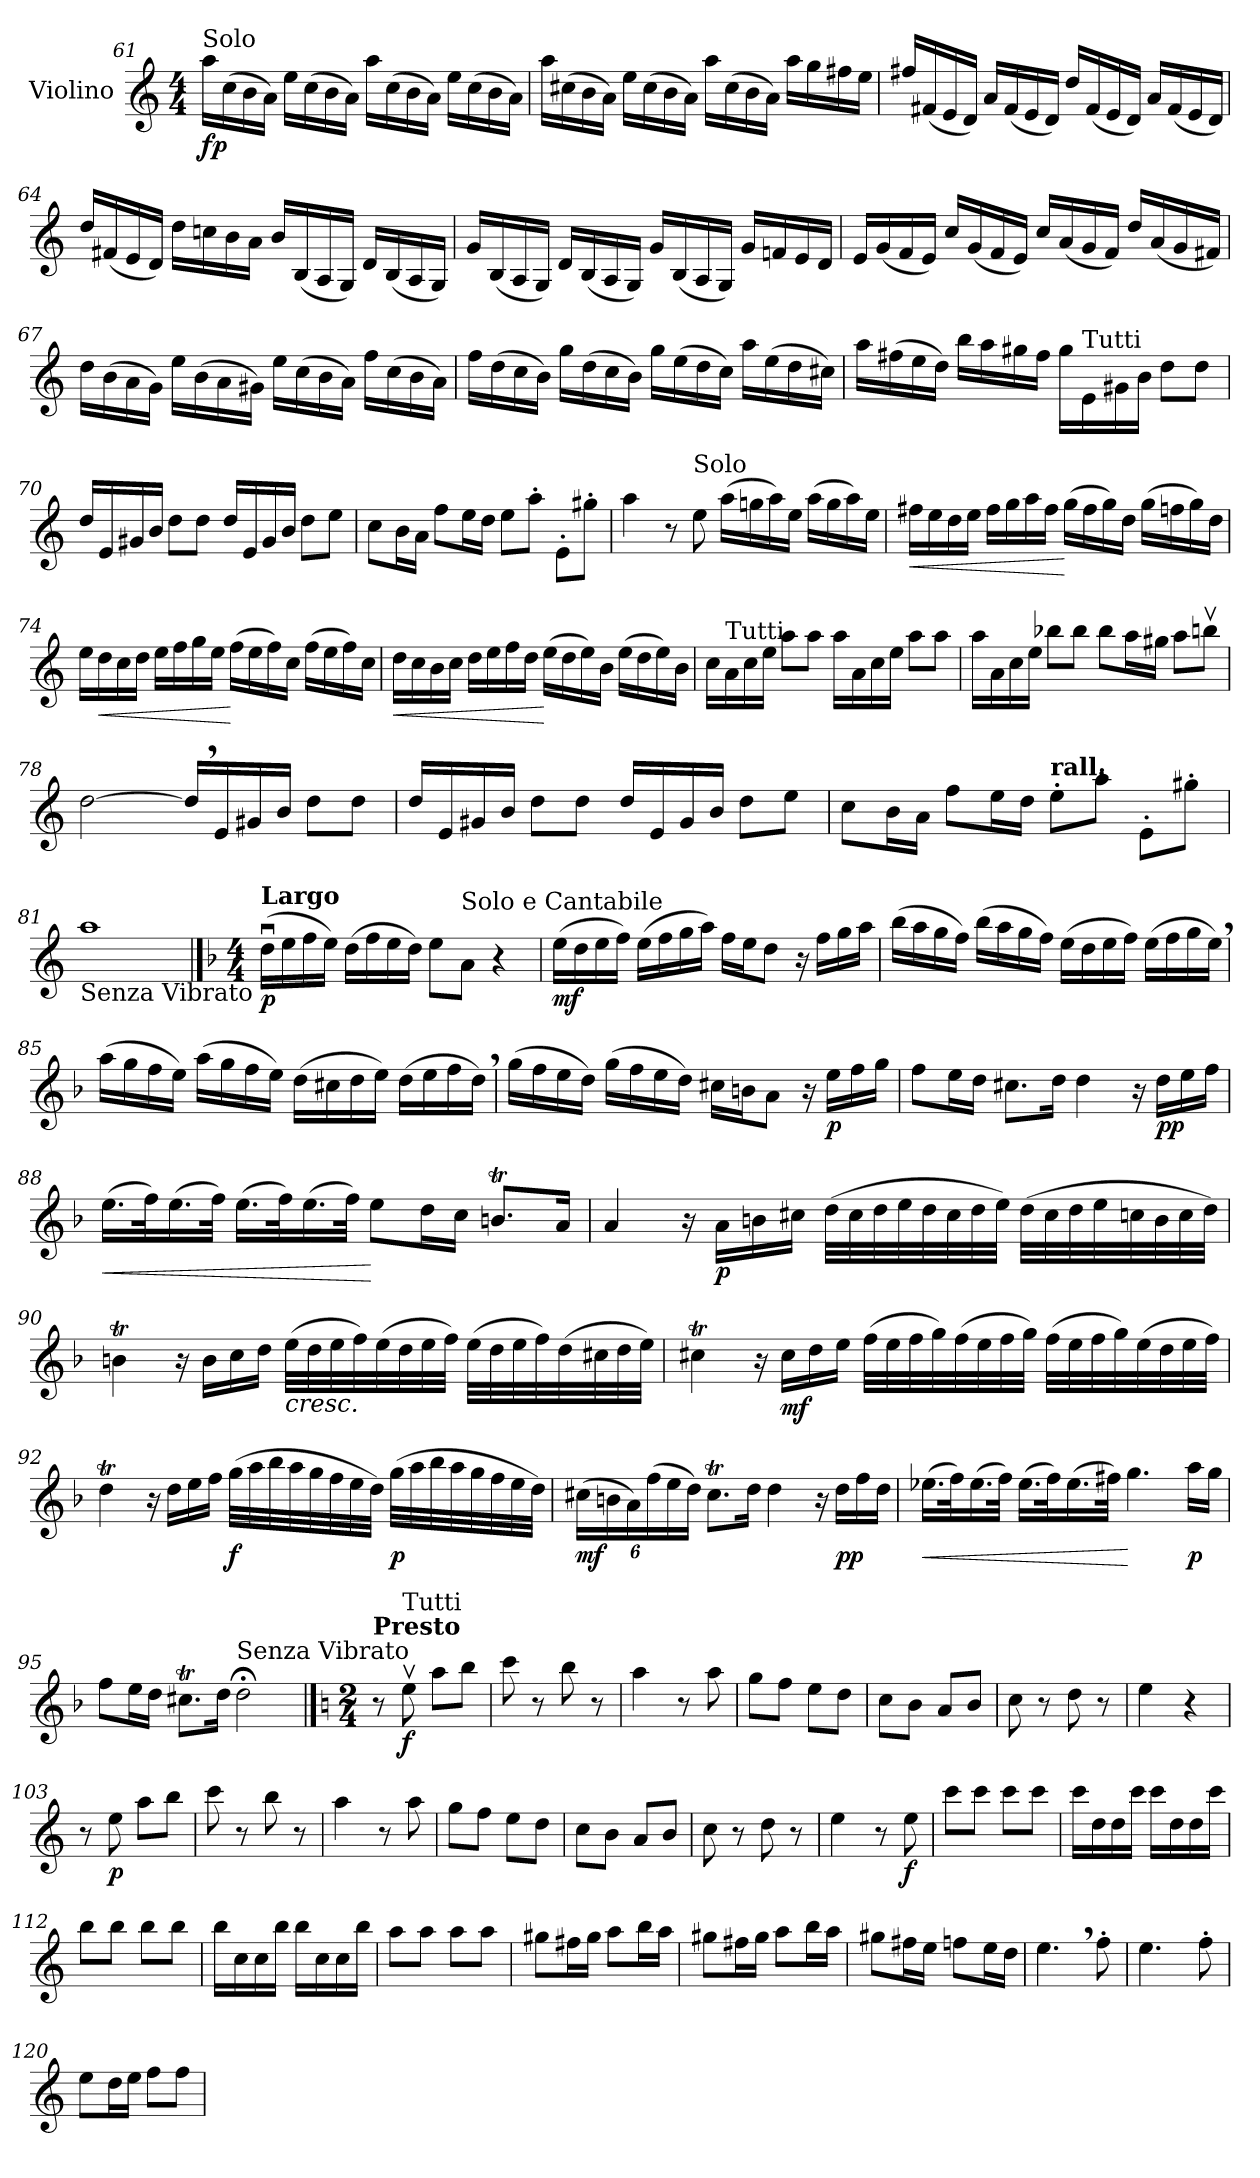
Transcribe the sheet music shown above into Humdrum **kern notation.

**kern	**dynam
*part1	*part1
*staff1	*staff1
*I"Violino	*
*I'Vln.	*
*clefG2	*
*k[]	*
*M4/4	*
=61	=61
!LO:TX:a:t=Solo	!
!	!LO:DY:b
16aa\LL	fp
(>16cc\	.
16b\	.
16a\JJ)	.
16ee\LL	.
(>16cc\	.
16b\	.
16a\JJ)	.
16aa\LL	.
(>16cc\	.
16b\	.
16a\JJ)	.
16ee\LL	.
(>16cc\	.
16b\	.
16a\JJ)	.
!!LO:LB:g=z
=62	=62
16aa\LL	.
(>16cc#X\	.
16b\	.
16a\JJ)	.
16ee\LL	.
(>16cc#\	.
16b\	.
16a\JJ)	.
16aa\LL	.
(>16cc#\	.
16b\	.
16a\JJ)	.
16aa\LL	.
16gg\	.
16ff#X\	.
16ee\JJ	.
=63	=63
16ff#X/LL	.
(<16f#X/	.
16e/	.
16d/JJ)	.
16a/LL	.
(<16f#/	.
16e/	.
16d/JJ)	.
16dd/LL	.
(<16f#/	.
16e/	.
16d/JJ)	.
16a/LL	.
(<16f#/	.
16e/	.
16d/JJ)	.
!!LO:LB:g=z
=64	=64
16dd/LL	.
(<16f#X/	.
16e/	.
16d/JJ)	.
16dd\LL	.
16ccn\	.
16b\	.
16a\JJ	.
16b/LL	.
(<16B/	.
16A/	.
16G/JJ)	.
16d/LL	.
(<16B/	.
16A/	.
16G/JJ)	.
=65	=65
16g/LL	.
(<16B/	.
16A/	.
16G/JJ)	.
16d/LL	.
(<16B/	.
16A/	.
16G/JJ)	.
16g/LL	.
(<16B/	.
16A/	.
16G/JJ)	.
16g/LL	.
16fn/	.
16e/	.
16d/JJ	.
!!LO:LB:g=z
=66	=66
16e/LL	.
(<16g/	.
16f/	.
16e/JJ)	.
16cc/LL	.
(<16g/	.
16f/	.
16e/JJ)	.
16cc/LL	.
(<16a/	.
16g/	.
16f/JJ)	.
16dd/LL	.
(<16a/	.
16g/	.
16f#X/JJ)	.
=67	=67
16dd\LL	.
(>16b\	.
16a\	.
16g\JJ)	.
16ee\LL	.
(>16b\	.
16a\	.
16g#X\JJ)	.
16ee\LL	.
(>16cc\	.
16b\	.
16a\JJ)	.
16ff\LL	.
(>16cc\	.
16b\	.
16a\JJ)	.
!!LO:LB:g=z
=68	=68
16ff\LL	.
(>16dd\	.
16cc\	.
16b\JJ)	.
16gg\LL	.
(>16dd\	.
16cc\	.
16b\JJ)	.
16gg\LL	.
(>16ee\	.
16dd\	.
16cc\JJ)	.
16aa\LL	.
(>16ee\	.
16dd\	.
16cc#X\JJ)	.
=69	=69
16aa\LL	.
(>16ff#X\	.
16ee\	.
16dd\JJ)	.
16bb\LL	.
16aa\	.
16gg#X\	.
16ff#\JJ	.
16gg#\LL	.
!LO:TX:a:t=Tutti	!
16e\	.
16g#X\	.
16b\JJ	.
8dd\L	.
8dd\J	.
!!LO:LB:g=z
=70	=70
16dd/LL	.
16e/	.
16g#X/	.
16b/JJ	.
8dd\L	.
8dd\J	.
16dd/LL	.
16e/	.
16g#/	.
16b/JJ	.
8dd\L	.
8ee\J	.
=71	=71
8cc\L	.
16b\L	.
16a\JJ	.
8ff\L	.
16ee\L	.
16dd\JJ	.
8ee\L	.
8aa'\J	.
8e'\L	.
8gg#X'\J	.
=72	=72
4aa\	.
8r	.
!LO:TX:a:t=Solo	!
8ee\	.
(>16aa\LL	.
16ggn\	.
16aa\)	.
16ee\JJ	.
(>16aa\LL	.
16gg\	.
16aa\)	.
16ee\JJ	.
!!LO:LB:g=z
=73	=73
!	!LO:HP:b
16ff#X\LL	<
16ee\	.
16dd\	.
16ee\JJ	.
16ff#\LL	.
16gg\	.
16aa\	.
16ff#\JJ	.
(>16gg\LL	[
16ff#\	.
16gg\)	.
16dd\JJ	.
(>16gg\LL	.
16ffn\	.
16gg\)	.
16dd\JJ	.
=74	=74
16ee\LL	.
!	!LO:HP:b
16dd\	<
16cc\	.
16dd\JJ	.
16ee\LL	.
16ff\	.
16gg\	.
16ee\JJ	.
(>16ff\LL	[
16ee\	.
16ff\)	.
16cc\JJ	.
(>16ff\LL	.
16ee\	.
16ff\)	.
16cc\JJ	.
!!LO:LB:g=z
=75	=75
!	!LO:HP:b
16dd\LL	<
16cc\	.
16b\	.
16cc\JJ	.
16dd\LL	.
16ee\	.
16ff\	.
16dd\JJ	.
(>16ee\LL	[
16dd\	.
16ee\)	.
16b\JJ	.
(>16ee\LL	.
16dd\	.
16ee\)	.
16b\JJ	.
=76	=76
16cc\LL	.
!LO:TX:a:t=Tutti	!
16a\	.
16cc\	.
16ee\JJ	.
8aa\L	.
8aa\J	.
16aa\LL	.
16a\	.
16cc\	.
16ee\JJ	.
8aa\L	.
8aa\J	.
!!LO:LB:g=z
=77	=77
16aa\LL	.
16a\	.
16cc\	.
16ee\JJ	.
8bb-X\L	.
8bb-\J	.
8bb-\L	.
16aa\L	.
16gg#X\JJ	.
8aa\L	.
8bbnv\J	.
=78	=78
[2dd\	.
16dd,/LL]	.
16e/	.
16g#X/	.
16b/JJ	.
8dd\L	.
8dd\J	.
=79	=79
16dd/LL	.
16e/	.
16g#X/	.
16b/JJ	.
8dd\L	.
8dd\J	.
16dd/LL	.
16e/	.
16g#/	.
16b/JJ	.
8dd\L	.
8ee\J	.
!!LO:PB:g=z
=80	=80
8cc\L	.
16b\L	.
16a\JJ	.
8ff\L	.
16ee\L	.
16dd\JJ	.
!LO:TX:B:t=rall.	!
8ee'\L	.
8aa'\J	.
8e'\L	.
8gg#X'\J	.
=81	=81
!LO:TX:b:t=Senza Vibrato	!
1aa	.
!!LO:PB:g=z
==82	==82
*k[b-]	*
*M4/4	*
*MM30	*
!LO:TX:a:B:t=Largo	!
!	!LO:DY:b
(>16ddu\LL	p
16ee\	.
16ff\	.
16ee\JJ)	.
(>16dd\LL	.
16ff\	.
16ee\	.
16dd\JJ)	.
8ee\L	.
!LO:TX:a:t=Solo e Cantabile	!
8a\J	.
4r	.
=83	=83
!	!LO:DY:b
(>16ee\LL	mf
16dd\	.
16ee\	.
16ff\JJ)	.
(>16ee\LL	.
16ff\	.
16gg\	.
16aa\JJ)	.
16ff\LL	.
16ee\J	.
8dd\J	.
16r	.
16ff\LL	.
16gg\	.
16aa\JJ	.
=84	=84
(>16bb-\LL	.
16aa\	.
16gg\	.
16ff\JJ)	.
(>16bb-\LL	.
16aa\	.
16gg\	.
16ff\JJ)	.
(>16ee\LL	.
16dd\	.
16ee\	.
16ff\JJ)	.
(>16ee\LL	.
16ff\	.
16gg\	.
16ee,\JJ)	.
!!LO:LB:g=z
=85	=85
(>16aa\LL	.
16gg\	.
16ff\	.
16ee\JJ)	.
(>16aa\LL	.
16gg\	.
16ff\	.
16ee\JJ)	.
(>16dd\LL	.
16cc#X\	.
16dd\	.
16ee\JJ)	.
(>16dd\LL	.
16ee\	.
16ff\	.
16dd,\JJ)	.
=86	=86
(>16gg\LL	.
16ff\	.
16ee\	.
16dd\JJ)	.
(>16gg\LL	.
16ff\	.
16ee\	.
16dd\JJ)	.
16cc#X\LL	.
16bn\J	.
8a\J	.
16r	.
!	!LO:DY:b
16ee\LL	p
16ff\	.
16gg\JJ	.
=87	=87
8ff\L	.
16ee\L	.
16dd\JJ	.
8.cc#X\L	.
16dd\Jk	.
4dd\	.
16r	.
!	!LO:DY:b
16dd\LL	pp
16ee\	.
16ff\JJ	.
!!LO:LB:g=z
=88	=88
!	!LO:HP:b
(>16.ee\LL	<
32ff\K)	.
(>16.ee\	.
32ff\JJk)	.
(>16.ee\LL	.
32ff\K)	.
(>16.ee\	.
32ff\JJk)	.
8ee\L	[
16dd\L	.
16cc\JJ	.
8.bnt/L	.
16a/Jk	.
=89	=89
4a/	.
16r	.
!	!LO:DY:b
16a\LL	p
16bn\	.
16cc#X\JJ	.
(>32dd\LLL	.
32cc#\	.
32dd\	.
32ee\	.
32dd\	.
32cc#\	.
32dd\	.
32ee\JJJ)	.
(>32dd\LLL	.
32cc#\	.
32dd\	.
32ee\	.
32ccn\	.
32b\	.
32cc\	.
32dd\JJJ)	.
!!LO:LB:g=z
=90	=90
4bnt\	.
16r	.
16b\LL	.
16cc\	.
16dd\JJ	.
!LO:TX:b:i:t=cresc.	!
(>32ee\LLL	.
32dd\	.
32ee\	.
32ff\)	.
(>32ee\	.
32dd\	.
32ee\	.
32ff\JJJ)	.
(>32ee\LLL	.
32dd\	.
32ee\	.
32ff\)	.
(>32dd\	.
32cc#X\	.
32dd\	.
32ee\JJJ)	.
=91	=91
4cc#Xt\	.
16r	.
!	!LO:DY:b
16cc#\LL	mf
16dd\	.
16ee\JJ	.
(>32ff\LLL	.
32ee\	.
32ff\	.
32gg\)	.
(>32ff\	.
32ee\	.
32ff\	.
32gg\JJJ)	.
(>32ff\LLL	.
32ee\	.
32ff\	.
32gg\)	.
(>32ee\	.
32dd\	.
32ee\	.
32ff\JJJ)	.
!!LO:LB:g=z
=92	=92
4ddT\	.
16r	.
16dd\LL	.
16ee\	.
16ff\JJ	.
!	!LO:DY:b
(>32gg\LLL	f
32aa\	.
32bb-\	.
32aa\	.
32gg\	.
32ff\	.
32ee\	.
32dd\JJJ)	.
!	!LO:DY:b
(>32gg\LLL	p
32aa\	.
32bb-\	.
32aa\	.
32gg\	.
32ff\	.
32ee\	.
32dd\JJJ)	.
=93	=93
*Xbrackettup	*
!	!LO:DY:b
(>24cc#X\LL	mf
24bn\	.
24a\)	.
(>24ff\	.
24ee\	.
24dd\JJ)	.
8.cc#t\L	.
16dd\Jk	.
4dd\	.
16r	.
!	!LO:DY:b
16dd\LL	pp
16ff\	.
16dd\JJ	.
!!LO:LB:g=z
=94	=94
!	!LO:HP:b
(>16.ee-X\LL	<
32ff\K)	.
(>16.ee-\	.
32ff\JJk)	.
(>16.ee-\LL	.
32ff\K)	.
(>16.ee-\	.
32ff#X\JJk)	.
4.gg\	[
!	!LO:DY:b
16aa\LL	p
16gg\JJ	.
=95	=95
8ff\L	.
16ee\L	.
16dd\JJ	.
8.cc#Xt\L	.
16dd\Jk	.
!LO:TX:a:t=Senza Vibrato	!
2dd;<\	.
!!LO:LB:g=z
==96	==96
*k[]	*
*M2/4	*
*MM100	*
!LO:TX:a:B:t=Presto	!
8r	.
!LO:TX:a:t=Tutti	!
!	!LO:DY:b
8eev\	f
8aa\L	.
8bb\J	.
=97	=97
8ccc\	.
8r	.
8bb\	.
8r	.
=98	=98
4aa\	.
8r	.
8aa\	.
=99	=99
8gg\L	.
8ff\J	.
8ee\L	.
8dd\J	.
=100	=100
8cc\L	.
8b\J	.
8a/L	.
8b/J	.
=101	=101
8cc\	.
8r	.
8dd\	.
8r	.
=102	=102
4ee\	.
4r	.
=103	=103
8r	.
!	!LO:DY:b
8ee\	p
8aa\L	.
8bb\J	.
=104	=104
8ccc\	.
8r	.
8bb\	.
8r	.
=105	=105
4aa\	.
8r	.
8aa\	.
!!LO:LB:g=z
=106	=106
8gg\L	.
8ff\J	.
8ee\L	.
8dd\J	.
=107	=107
8cc\L	.
8b\J	.
8a/L	.
8b/J	.
=108	=108
8cc\	.
8r	.
8dd\	.
8r	.
=109	=109
4ee\	.
8r	.
!	!LO:DY:b
8ee\	f
=110	=110
8ccc\L	.
8ccc\J	.
8ccc\L	.
8ccc\J	.
=111	=111
16ccc\LL	.
16dd\	.
16dd\	.
16ccc\JJ	.
16ccc\LL	.
16dd\	.
16dd\	.
16ccc\JJ	.
=112	=112
8bb\L	.
8bb\J	.
8bb\L	.
8bb\J	.
=113	=113
16bb\LL	.
16cc\	.
16cc\	.
16bb\JJ	.
16bb\LL	.
16cc\	.
16cc\	.
16bb\JJ	.
!!LO:LB:g=z
=114	=114
8aa\L	.
8aa\J	.
8aa\L	.
8aa\J	.
=115	=115
8gg#X\L	.
16ff#X\L	.
16gg#\JJ	.
8aa\L	.
16bb\L	.
16aa\JJ	.
=116	=116
8gg#X\L	.
16ff#X\L	.
16gg#\JJ	.
8aa\L	.
16bb\L	.
16aa\JJ	.
=117	=117
8gg#X\L	.
16ff#X\L	.
16ee\JJ	.
8ffn\L	.
16ee\L	.
16dd\JJ	.
=118	=118
4.ee,\	.
8ff'\	.
=119	=119
4.ee\	.
8ff'\	.
=120	=120
8ee\L	.
16dd\L	.
16ee\JJ	.
8ff\L	.
8ff\J	.
=	=
*-	*-
